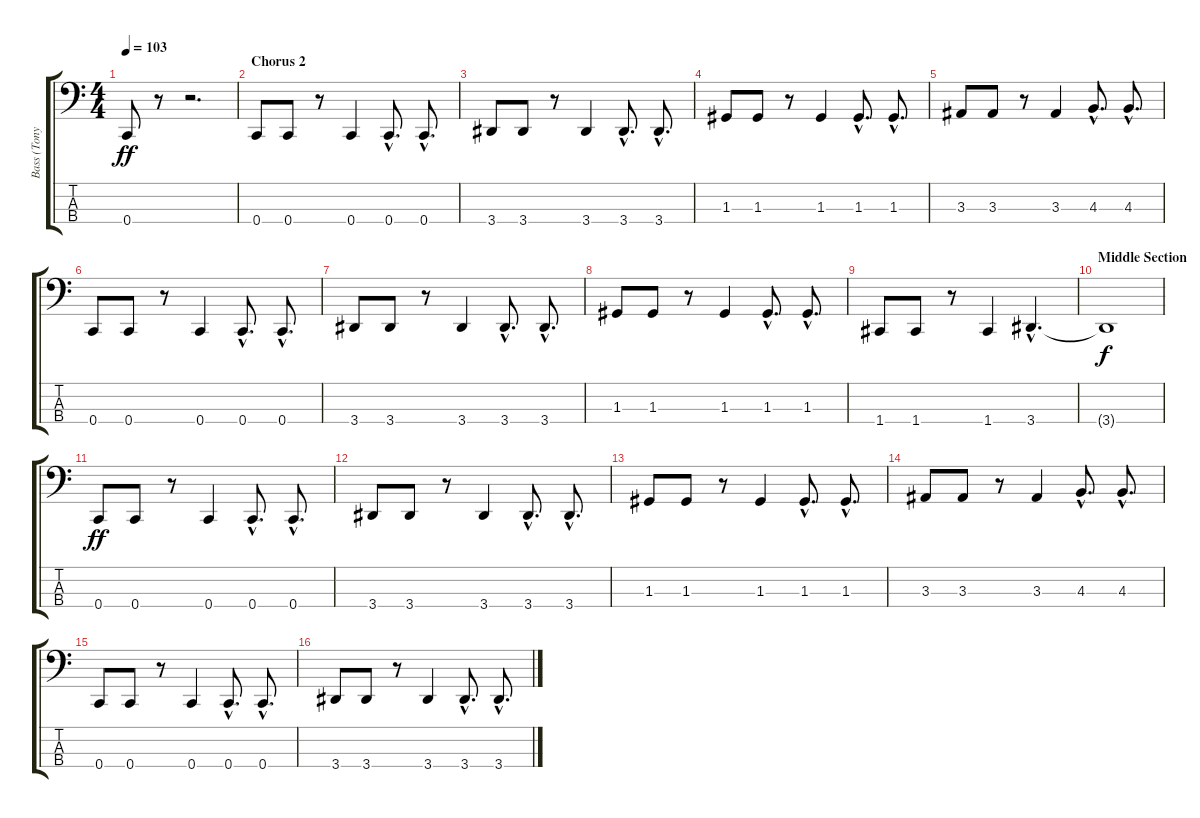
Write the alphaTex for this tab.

\track ("Bass (Tony Campos)" "Bass (Tony") {instrument slapbass2}
\staff {score tabs}
\tuning (F2 C2 G1 C1) {hide}
\ts (4 4)
\tempo 103
\clef f4
\ks c
0.4.8{dy ff} r.8 r.2{d} |
\section ("" "Chorus 2")
0.4.8 0.4.8 r.8 0.4.4 0.4{hac}.8{d} 0.4{hac}.8{d} |
3.4.8 3.4.8 r.8 3.4.4 3.4{hac}.8{d} 3.4{hac}.8{d} |
1.3.8 1.3.8 r.8 1.3.4 1.3{hac}.8{d} 1.3{hac}.8{d} |
3.3.8 3.3.8 r.8 3.3.4 4.3{hac}.8{d} 4.3{hac}.8{d} |
0.4.8 0.4.8 r.8 0.4.4 0.4{hac}.8{d} 0.4{hac}.8{d} |
3.4.8 3.4.8 r.8 3.4.4 3.4{hac}.8{d} 3.4{hac}.8{d} |
1.3.8 1.3.8 r.8 1.3.4 1.3{hac}.8{d} 1.3{hac}.8{d} |
1.4.8 1.4.8 r.8 1.4.4 3.4{hac}.4{d} |
\section ("" "Middle Section")
3.4{t}.1{dy f} |
0.4.8{dy ff} 0.4.8 r.8 0.4.4 0.4{hac}.8{d} 0.4{hac}.8{d} |
3.4.8 3.4.8 r.8 3.4.4 3.4{hac}.8{d} 3.4{hac}.8{d} |
1.3.8 1.3.8 r.8 1.3.4 1.3{hac}.8{d} 1.3{hac}.8{d} |
3.3.8 3.3.8 r.8 3.3.4 4.3{hac}.8{d} 4.3{hac}.8{d} |
0.4.8 0.4.8 r.8 0.4.4 0.4{hac}.8{d} 0.4{hac}.8{d} |
3.4.8 3.4.8 r.8 3.4.4 3.4{hac}.8{d} 3.4{hac}.8{d}
